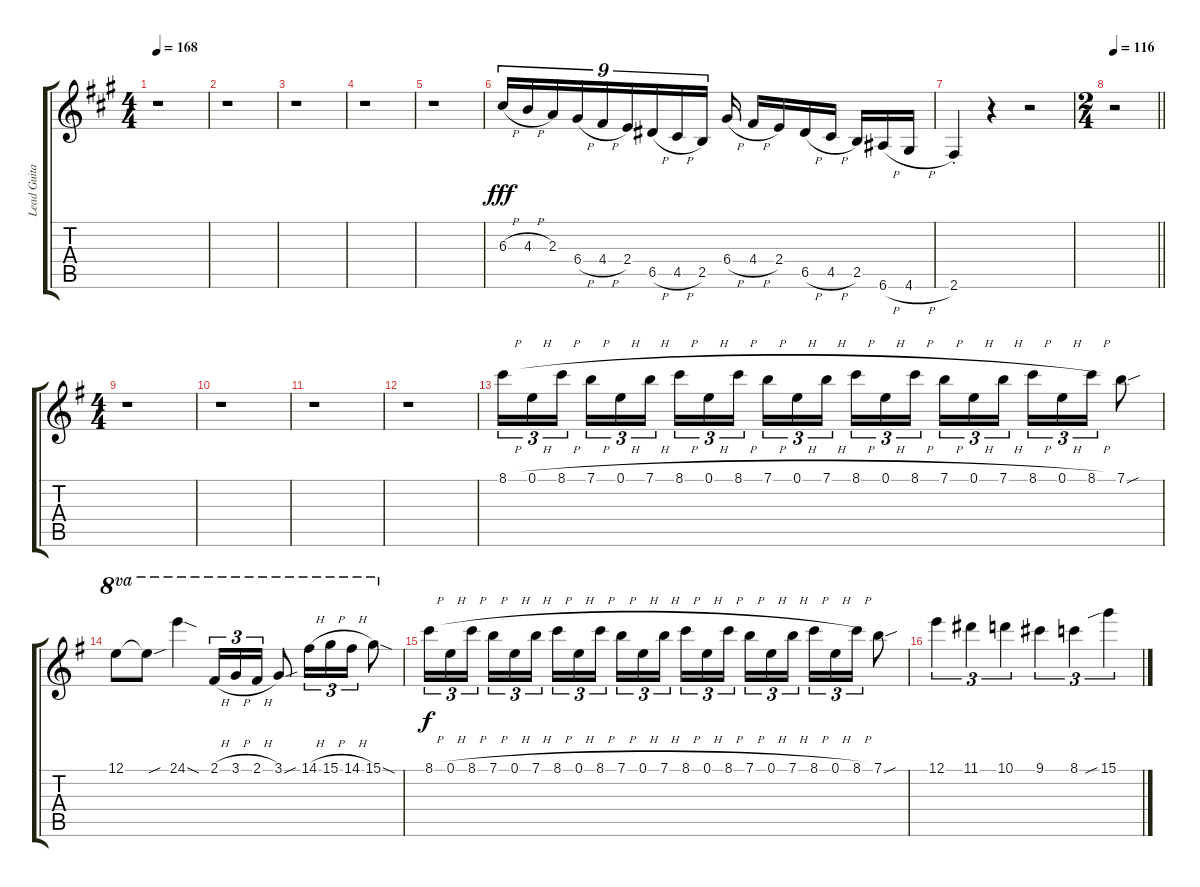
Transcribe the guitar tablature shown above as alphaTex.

\track ("Lead Guitar" "Lead Guita") {instrument distortionguitar}
\staff {score tabs}
\tuning (E4 B3 G3 D3 A2 E2) {hide}
\ts (4 4)
\tempo 168
\clef g2
\ks a
r.1{dy f} |
r.1 |
r.1 |
r.1 |
r.1 |
6.3{h}.16{tu (9 8) dy fff} 4.3{h}.16{tu (9 8)} 2.3.16{tu (9 8)} 6.4{h}.16{tu (9 8)} 4.4{h}.16{tu (9 8)} 2.4.16{tu (9 8)} 6.5{h}.16{tu (9 8)} 4.5{h}.16{tu (9 8)} 2.5.16{tu (9 8)} 6.4{h}.16 4.4{h}.16 2.4.16 6.5{h}.16 4.5{h}.16 2.5.16 6.6{h}.16 4.6{h}.16 |
2.6{st}.4 r.4 r.2 |
\ts (2 4)
\tempo 116
\barLineRight lightlight
r.2 |
\ts (4 4)
\ks g
r.1 |
r.1 |
r.1 |
r.1 |
8.1{h}.16{tu (3 2)} 0.1{h}.16{tu (3 2)} 8.1{h}.16{tu (3 2) beam splitsecondary} 7.1{h}.16{tu (3 2)} 0.1{h}.16{tu (3 2)} 7.1{h}.16{tu (3 2)} 8.1{h}.16{tu (3 2)} 0.1{h}.16{tu (3 2)} 8.1{h}.16{tu (3 2) beam splitsecondary} 7.1{h}.16{tu (3 2)} 0.1{h}.16{tu (3 2)} 7.1{h}.16{tu (3 2)} 8.1{h}.16{tu (3 2)} 0.1{h}.16{tu (3 2)} 8.1{h}.16{tu (3 2) beam splitsecondary} 7.1{h}.16{tu (3 2)} 0.1{h}.16{tu (3 2)} 7.1{h}.16{tu (3 2)} 8.1{h}.16{tu (3 2)} 0.1{h}.16{tu (3 2)} 8.1{h}.16{tu (3 2)} 7.1{sou}.8 |
12.1.8{ot 8va} 12.1{sou t}.8{ot 8va} 24.1{sod}.4{ot 8va} 2.1{h}.16{tu (3 2) ot 8va} 3.1{h}.16{tu (3 2) ot 8va} 2.1{h}.16{tu (3 2) ot 8va} 3.1{sou}.8{ot 8va} 14.1{h}.16{tu (3 2) ot 8va} 15.1{h}.16{tu (3 2) ot 8va} 14.1{h}.16{tu (3 2) ot 8va} 15.1{sod}.8{ot 8va} |
8.1{h}.16{tu (3 2) dy f} 0.1{h}.16{tu (3 2)} 8.1{h}.16{tu (3 2) beam splitsecondary} 7.1{h}.16{tu (3 2)} 0.1{h}.16{tu (3 2)} 7.1{h}.16{tu (3 2)} 8.1{h}.16{tu (3 2)} 0.1{h}.16{tu (3 2)} 8.1{h}.16{tu (3 2) beam splitsecondary} 7.1{h}.16{tu (3 2)} 0.1{h}.16{tu (3 2)} 7.1{h}.16{tu (3 2)} 8.1{h}.16{tu (3 2)} 0.1{h}.16{tu (3 2)} 8.1{h}.16{tu (3 2) beam splitsecondary} 7.1{h}.16{tu (3 2)} 0.1{h}.16{tu (3 2)} 7.1{h}.16{tu (3 2)} 8.1{h}.16{tu (3 2)} 0.1{h}.16{tu (3 2)} 8.1{h}.16{tu (3 2)} 7.1{sou}.8 |
12.1.4{tu (3 2)} 11.1.4{tu (3 2)} 10.1.4{tu (3 2)} 9.1.4{tu (3 2)} 8.1.4{tu (3 2)} 15.1{sib}.4{tu (3 2)}
